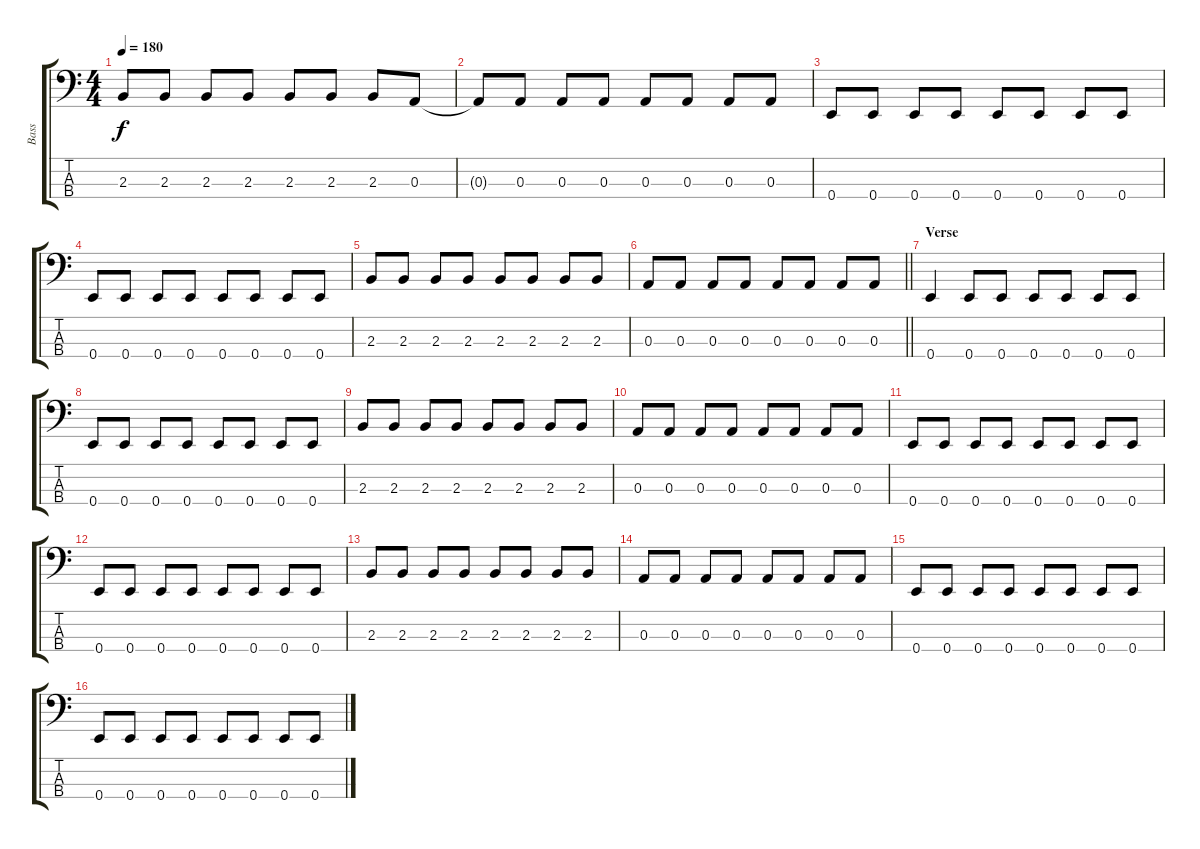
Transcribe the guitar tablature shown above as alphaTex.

\track ("Bass" "Bass") {instrument slapbass2}
\staff {score tabs}
\tuning (G2 D2 A1 E1) {hide}
\ts (4 4)
\tempo 180
\clef f4
\ks c
2.3.8{dy f} 2.3.8 2.3.8 2.3.8 2.3.8 2.3.8 2.3.8 0.3.8 |
0.3{t}.8 0.3.8 0.3.8 0.3.8 0.3.8 0.3.8 0.3.8 0.3.8 |
0.4.8 0.4.8 0.4.8 0.4.8 0.4.8 0.4.8 0.4.8 0.4.8 |
0.4.8 0.4.8 0.4.8 0.4.8 0.4.8 0.4.8 0.4.8 0.4.8 |
2.3.8 2.3.8 2.3.8 2.3.8 2.3.8 2.3.8 2.3.8 2.3.8 |
\barLineRight lightlight
0.3.8 0.3.8 0.3.8 0.3.8 0.3.8 0.3.8 0.3.8 0.3.8 |
\section ("" "Verse")
0.4.4 0.4.8 0.4.8 0.4.8 0.4.8 0.4.8 0.4.8 |
0.4.8 0.4.8 0.4.8 0.4.8 0.4.8 0.4.8 0.4.8 0.4.8 |
2.3.8 2.3.8 2.3.8 2.3.8 2.3.8 2.3.8 2.3.8 2.3.8 |
0.3.8 0.3.8 0.3.8 0.3.8 0.3.8 0.3.8 0.3.8 0.3.8 |
0.4.8 0.4.8 0.4.8 0.4.8 0.4.8 0.4.8 0.4.8 0.4.8 |
0.4.8 0.4.8 0.4.8 0.4.8 0.4.8 0.4.8 0.4.8 0.4.8 |
2.3.8 2.3.8 2.3.8 2.3.8 2.3.8 2.3.8 2.3.8 2.3.8 |
0.3.8 0.3.8 0.3.8 0.3.8 0.3.8 0.3.8 0.3.8 0.3.8 |
0.4.8 0.4.8 0.4.8 0.4.8 0.4.8 0.4.8 0.4.8 0.4.8 |
0.4.8 0.4.8 0.4.8 0.4.8 0.4.8 0.4.8 0.4.8 0.4.8
